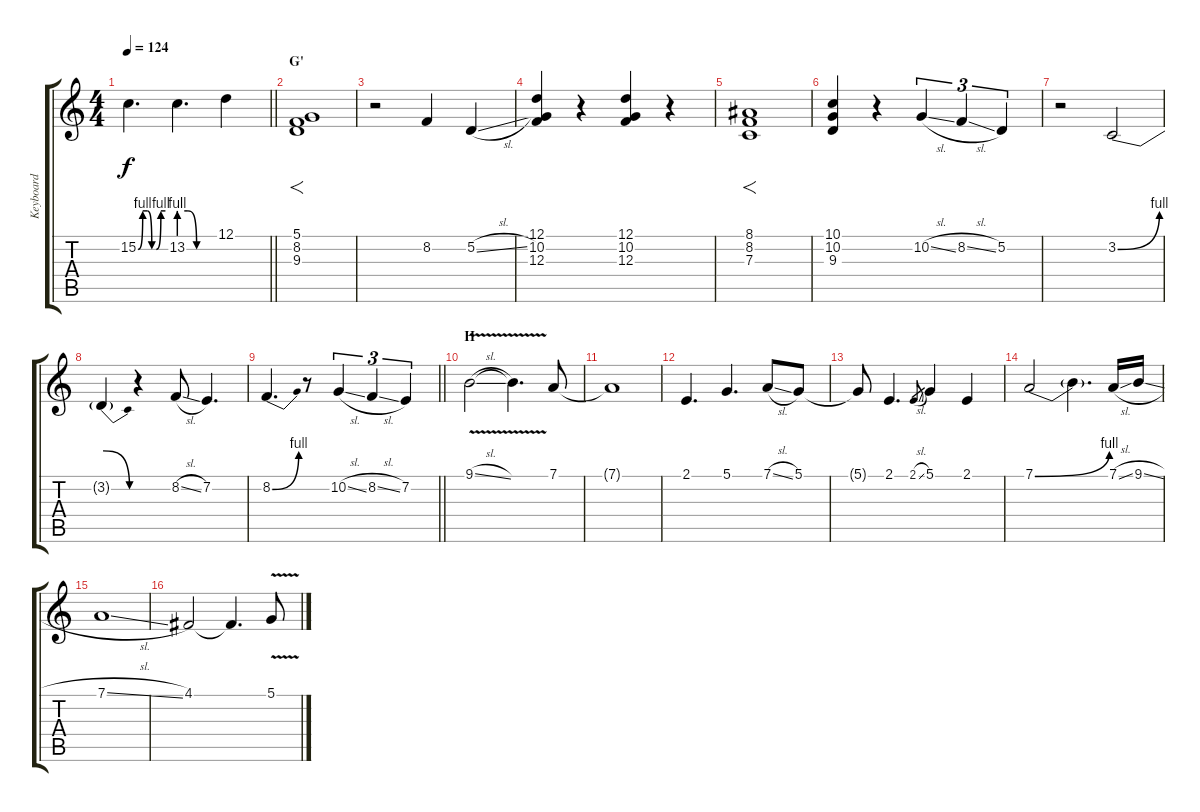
\track ("Keyboard" "Keyboard") {instrument drawbarorgan}
\staff {score tabs}
\tuning (D4 A3 F3 C3 G2 C2) {hide}
\ts (4 4)
\tempo 124
\clef g2
\barLineRight lightlight
\ks c
15.2{be (custom 0 0 10 4 20 4 30 0 40 0 50 4 60 4)}.4{d dy f} 13.2{be (custom 0 4 15 4 30 0 60 0)}.4{d} 12.1.4 |
\section ("" "G'")
(5.1 8.2 9.3).1{f instrument lead2sawtooth} |
r.2 8.2.4 5.2{sl}.4 |
(12.1 10.2 12.3).4 r.4 (12.1 10.2 12.3).4 r.4 |
(8.1 8.2 7.3).1{f} |
(10.1 10.2 9.3).4 r.4 10.2{sl}.4{tu (3 2)} 8.2{sl}.4{tu (3 2)} 5.2.4{tu (3 2)} |
r.2 3.2{be (bend 0 0 60 4)}.2 |
3.2{be (release 0 4 60 0) t}.4 r.4 8.2{sl}.8 7.2.4{d} |
\barLineRight lightlight
8.2{be (bend 0 0 60 4)}.4{d} r.8 10.2{sl}.4{tu (3 2)} 8.2{sl}.4{tu (3 2)} 7.2.4{tu (3 2)} |
\section ("" "H")
9.1{v sl}.2 9.1{t}.4{d} 7.1.8 |
7.1{t}.1 |
2.1.4{d} 5.1.4{d} 7.1{sl}.8 5.1.8 |
5.1{t}.8 2.1.4{d} 2.1{sl}.8{gr} 5.1.4 2.1.4 |
7.1{be (bend 0 0 60 4)}.2 7.1{t}.4{d} 7.1{sl}.16 9.1{sl}.16 |
7.1{sl}.1 |
4.1.2 4.1{t}.4{d} 5.1{v}.8
